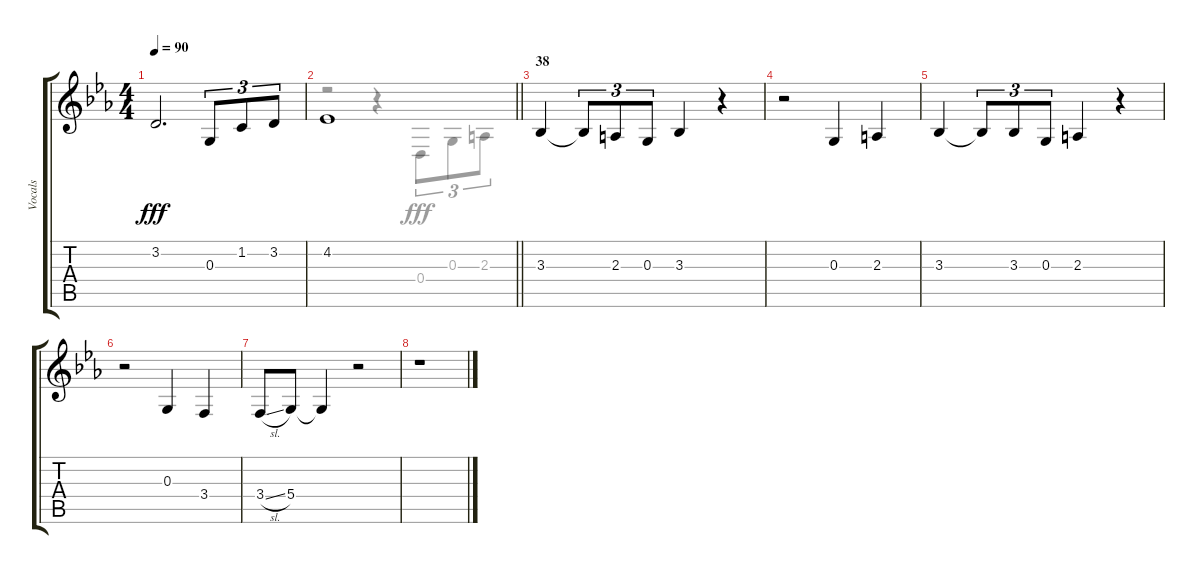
\track ("Vocals" "Vocals") {instrument voiceoohs}
\staff {score tabs}
\tuning (E4 B3 G3 D3 A2 E2) {hide}
\voice
\ts (4 4)
\tempo 90
\clef g2
\ks eb
3.2.2{d dy fff} 0.3.8{tu (3 2)} 1.2.8{tu (3 2)} 3.2.8{tu (3 2)} |
\barLineRight lightlight
4.2.1 |
\section ("" "38")
3.3.4 3.3{t}.8{tu (3 2)} 2.3.8{tu (3 2)} 0.3.8{tu (3 2)} 3.3.4 r.4 |
r.2 0.3.4 2.3.4 |
3.3.4 3.3{t}.8{tu (3 2)} 3.3.8{tu (3 2)} 0.3.8{tu (3 2)} 2.3.4 r.4 |
r.2 0.3.4 3.4.4 |
3.4{sl}.8 5.4.8 5.4{t}.4 r.2 |
r.1
\voice
\clef g2
\ottava regular
\simile none
\ks eb
|
\barLineRight lightlight
r.2 r.4 0.4.8{tu (3 2)} 0.3.8{tu (3 2)} 2.3.8{tu (3 2)} |
|
|
|
|
|
